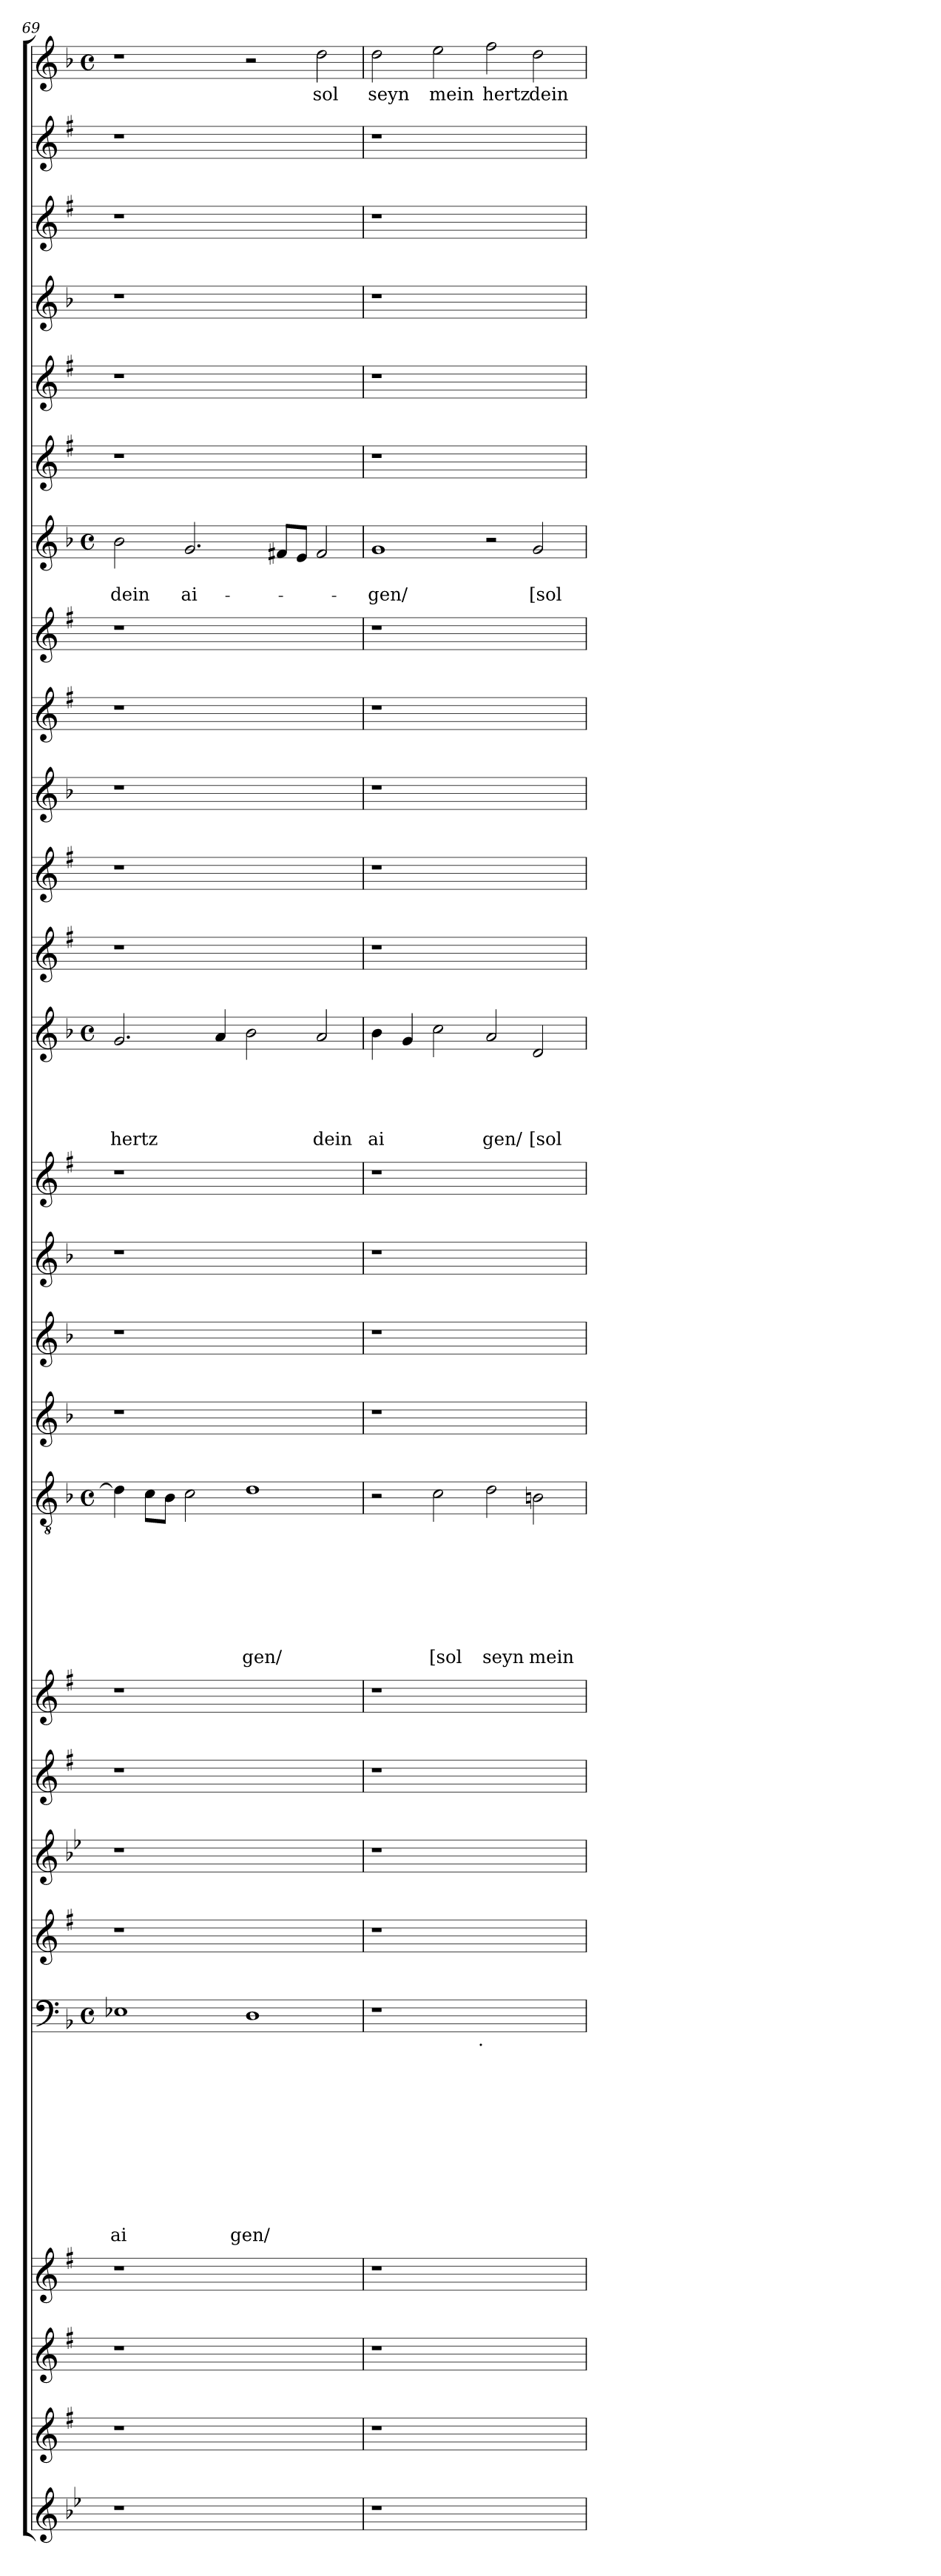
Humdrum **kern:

**kern	**kern	**kern	**kern	**kern	**text	**text	**text	**text	**text	**text	**text	**text	**text	**text	**text	**kern	**kern	**kern	**kern	**kern	**text	**text	**text	**text	**text	**text	**text	**text	**kern	**kern	**kern	**kern	**kern	**text	**text	**text	**text	**text	**kern	**kern	**kern	**kern	**kern	**kern	**text	**text	**kern	**kern	**kern	**kern	**kern	**kern	**text
*part27	*part26	*part25	*part24	*part23	*part23	*part23	*part23	*part23	*part23	*part23	*part23	*part23	*part23	*part23	*part23	*part22	*part21	*part20	*part19	*part18	*part18	*part18	*part18	*part18	*part18	*part18	*part18	*part18	*part17	*part16	*part15	*part14	*part13	*part13	*part13	*part13	*part13	*part13	*part12	*part11	*part10	*part9	*part8	*part7	*part7	*part7	*part6	*part5	*part4	*part3	*part2	*part1	*part1
*staff27	*staff26	*staff25	*staff24	*staff23	*staff23	*staff23	*staff23	*staff23	*staff23	*staff23	*staff23	*staff23	*staff23	*staff23	*staff23	*staff22	*staff21	*staff20	*staff19	*staff18	*staff18	*staff18	*staff18	*staff18	*staff18	*staff18	*staff18	*staff18	*staff17	*staff16	*staff15	*staff14	*staff13	*staff13	*staff13	*staff13	*staff13	*staff13	*staff12	*staff11	*staff10	*staff9	*staff8	*staff7	*staff7	*staff7	*staff6	*staff5	*staff4	*staff3	*staff2	*staff1	*staff1
!!LO:LB:g=z
*clefG2	*clefG2	*clefG2	*clefG2	*clefF4	*	*	*	*	*	*	*	*	*	*	*	*clefG2	*clefG2	*clefG2	*clefG2	*clefGv2	*	*	*	*	*	*	*	*	*clefG2	*clefG2	*clefG2	*clefG2	*clefG2	*	*	*	*	*	*clefG2	*clefG2	*clefG2	*clefG2	*clefG2	*clefG2	*	*	*clefG2	*clefG2	*clefG2	*clefG2	*clefG2	*clefG2	*
*	*ITrd1c2	*ITrd1c2	*ITrd1c2	*	*	*	*	*	*	*	*	*	*	*	*	*ITrd1c2	*	*ITrd1c2	*ITrd1c2	*	*	*	*	*	*	*	*	*	*ITrd-3c-5	*ITrd-3c-5	*ITrd-3c-5	*ITrd1c2	*	*	*	*	*	*	*ITrd1c2	*ITrd1c2	*ITrd-3c-5	*ITrd1c2	*ITrd1c2	*	*	*	*ITrd1c2	*ITrd1c2	*ITrd1c2	*ITrd1c2	*ITrd1c2	*ITrd-3c-5	*
*k[b-e-]	*k[b-]	*k[b-]	*k[b-]	*k[b-]	*	*	*	*	*	*	*	*	*	*	*	*k[b-]	*k[b-e-]	*k[b-]	*k[b-]	*k[b-]	*	*	*	*	*	*	*	*	*k[b-e-]	*k[b-e-]	*k[b-e-]	*k[b-]	*k[b-]	*	*	*	*	*	*k[b-]	*k[b-]	*k[b-e-]	*k[b-]	*k[b-]	*k[b-]	*	*	*k[b-]	*k[b-]	*k[b-e-a-]	*k[b-]	*k[b-]	*k[b-e-]	*
*B-:	*F:	*F:	*F:	*F:	*	*	*	*	*	*	*	*	*	*	*	*F:	*B-:	*F:	*F:	*F:	*	*	*	*	*	*	*	*	*B-:	*B-:	*B-:	*F:	*F:	*	*	*	*	*	*F:	*F:	*B-:	*F:	*F:	*F:	*	*	*F:	*F:	*E-:	*F:	*F:	*B-:	*
*	*	*	*	*M4/4	*	*	*	*	*	*	*	*	*	*	*	*	*	*	*	*M4/4	*	*	*	*	*	*	*	*	*	*	*	*	*M4/4	*	*	*	*	*	*	*	*	*	*	*M4/4	*	*	*	*	*	*	*	*M4/4	*
*	*	*	*	*met(c)	*	*	*	*	*	*	*	*	*	*	*	*	*	*	*	*met(c)	*	*	*	*	*	*	*	*	*	*	*	*	*met(c)	*	*	*	*	*	*	*	*	*	*	*met(c)	*	*	*	*	*	*	*	*met(c)	*
=69	=69	=69	=69	=69	=69	=69	=69	=69	=69	=69	=69	=69	=69	=69	=69	=69	=69	=69	=69	=69	=69	=69	=69	=69	=69	=69	=69	=69	=69	=69	=69	=69	=69	=69	=69	=69	=69	=69	=69	=69	=69	=69	=69	=69	=69	=69	=69	=69	=69	=69	=69	=69	=69
!	!	!	!	!	!	!	!	!	!	!	!	!	!	!	!LO:LY:b	!	!	!	!	!	!	!	!	!	!	!	!	!	!	!	!	!	!	!	!	!	!	!LO:LY:b	!	!	!	!	!	!	!	!LO:LY:b	!	!	!	!	!	!	!
1r	1r	1r	1r	1E-X	.	.	.	.	.	.	.	.	.	.	ai	1r	1r	1r	1r	4d\]	.	.	.	.	.	.	.	.	1r	1r	1r	1r	2.g/	.	.	.	.	hertz	1r	1r	1r	1r	1r	2b-\	.	dein	1r	1r	1r	1r	1r	1r	.
.	.	.	.	.	.	.	.	.	.	.	.	.	.	.	.	.	.	.	.	8c\L	.	.	.	.	.	.	.	.	.	.	.	.	.	.	.	.	.	.	.	.	.	.	.	.	.	.	.	.	.	.	.	.	.
.	.	.	.	.	.	.	.	.	.	.	.	.	.	.	.	.	.	.	.	8B-\J	.	.	.	.	.	.	.	.	.	.	.	.	.	.	.	.	.	.	.	.	.	.	.	.	.	.	.	.	.	.	.	.	.
!	!	!	!	!	!	!	!	!	!	!	!	!	!	!	!	!	!	!	!	!	!	!	!	!	!	!	!	!	!	!	!	!	!	!	!	!	!	!	!	!	!	!	!	!	!	!LO:LY:b	!	!	!	!	!	!	!
.	.	.	.	.	.	.	.	.	.	.	.	.	.	.	.	.	.	.	.	2c\	.	.	.	.	.	.	.	.	.	.	.	.	.	.	.	.	.	.	.	.	.	.	.	2.g/	.	ai-	.	.	.	.	.	.	.
.	.	.	.	.	.	.	.	.	.	.	.	.	.	.	.	.	.	.	.	.	.	.	.	.	.	.	.	.	.	.	.	.	4a/	.	.	.	.	.	.	.	.	.	.	.	.	.	.	.	.	.	.	.	.
!	!	!	!	!	!	!	!	!	!	!	!	!	!	!	!LO:LY:b	!	!	!	!	!	!	!	!	!	!	!	!	!LO:LY:b	!	!	!	!	!	!	!	!	!	!	!	!	!	!	!	!	!	!	!	!	!	!	!	!	!
1ryy	1ryy	1ryy	1ryy	1D	.	.	.	.	.	.	.	.	.	.	gen/	1ryy	1ryy	1ryy	1ryy	1d	.	.	.	.	.	.	.	gen/	1ryy	1ryy	1ryy	1ryy	2b-\	.	.	.	.	.	1ryy	1ryy	1ryy	1ryy	1ryy	.	.	.	1ryy	1ryy	1ryy	1ryy	1ryy	2r	.
.	.	.	.	.	.	.	.	.	.	.	.	.	.	.	.	.	.	.	.	.	.	.	.	.	.	.	.	.	.	.	.	.	.	.	.	.	.	.	.	.	.	.	.	8f#/L	.	.	.	.	.	.	.	.	.
.	.	.	.	.	.	.	.	.	.	.	.	.	.	.	.	.	.	.	.	.	.	.	.	.	.	.	.	.	.	.	.	.	.	.	.	.	.	.	.	.	.	.	.	8e/J	.	.	.	.	.	.	.	.	.
!	!	!	!	!	!	!	!	!	!	!	!	!	!	!	!	!	!	!	!	!	!	!	!	!	!	!	!	!	!	!	!	!	!	!	!	!	!	!LO:LY:b	!	!	!	!	!	!	!	!	!	!	!	!	!	!	!LO:LY:b
.	.	.	.	.	.	.	.	.	.	.	.	.	.	.	.	.	.	.	.	.	.	.	.	.	.	.	.	.	.	.	.	.	2a/	.	.	.	.	dein	.	.	.	.	.	2f#/	.	.	.	.	.	.	.	2gg\	sol
=70	=70	=70	=70	=70	=70	=70	=70	=70	=70	=70	=70	=70	=70	=70	=70	=70	=70	=70	=70	=70	=70	=70	=70	=70	=70	=70	=70	=70	=70	=70	=70	=70	=70	=70	=70	=70	=70	=70	=70	=70	=70	=70	=70	=70	=70	=70	=70	=70	=70	=70	=70	=70	=70
!	!	!	!	!	!	!	!	!	!	!	!	!	!	!	!	!	!	!	!	!	!	!	!	!	!	!	!	!	!	!	!	!	!	!	!	!	!	!LO:LY:b	!	!	!	!	!	!	!	!LO:LY:b	!	!	!	!	!	!	!LO:LY:b
*	*	*	*	*^	*	*	*	*	*	*	*	*	*	*	*	*	*	*	*	*	*	*	*	*	*	*	*	*	*	*	*	*	*	*	*	*	*	*	*	*	*	*	*	*	*	*	*	*	*	*	*	*	*
1r	1r	1r	1r	1r	2ryy	.	.	.	.	.	.	.	.	.	.	.	1r	1r	1r	1r	2r	.	.	.	.	.	.	.	.	1r	1r	1r	1r	4b-\	.	.	.	.	ai	1r	1r	1r	1r	1r	1g	.	-gen/	1r	1r	1r	1r	1r	2gg\	seyn
.	.	.	.	.	.	.	.	.	.	.	.	.	.	.	.	.	.	.	.	.	.	.	.	.	.	.	.	.	.	.	.	.	.	4g/	.	.	.	.	.	.	.	.	.	.	.	.	.	.	.	.	.	.	.	.
!	!	!	!	!	!	!	!	!	!	!	!	!	!	!	!	!	!	!	!	!	!	!	!	!	!	!	!	!	!LO:LY:b	!	!	!	!	!	!	!	!	!	!	!	!	!	!	!	!	!	!	!	!	!	!	!	!	!LO:LY:b
.	.	.	.	.	4...ryy	.	.	.	.	.	.	.	.	.	.	.	.	.	.	.	2c\	.	.	.	.	.	.	.	[sol	.	.	.	.	2cc\	.	.	.	.	.	.	.	.	.	.	.	.	.	.	.	.	.	.	2aa\	mein
!	!	!	!	!	!LO:TX:b:t=.	!	!	!	!	!	!	!	!	!	!	!	!	!	!	!	!	!	!	!	!	!	!	!	!	!	!	!	!	!	!	!	!	!	!	!	!	!	!	!	!	!	!	!	!	!	!	!	!	!
.	.	.	.	.	1ryy	.	.	.	.	.	.	.	.	.	.	.	.	.	.	.	.	.	.	.	.	.	.	.	.	.	.	.	.	.	.	.	.	.	.	.	.	.	.	.	.	.	.	.	.	.	.	.	.	.
!	!	!	!	!	!	!	!	!	!	!	!	!	!	!	!	!	!	!	!	!	!	!	!	!	!	!	!	!	!LO:LY:b	!	!	!	!	!	!	!	!	!	!LO:LY:b	!	!	!	!	!	!	!	!	!	!	!	!	!	!	!LO:LY:b
1ryy	1ryy	1ryy	1ryy	1ryy	.	.	.	.	.	.	.	.	.	.	.	.	1ryy	1ryy	1ryy	1ryy	2d\	.	.	.	.	.	.	.	seyn	1ryy	1ryy	1ryy	1ryy	2a/	.	.	.	.	gen/	1ryy	1ryy	1ryy	1ryy	1ryy	2r	.	.	1ryy	1ryy	1ryy	1ryy	1ryy	2bb-\	hertz
!	!	!	!	!	!	!	!	!	!	!	!	!	!	!	!	!	!	!	!	!	!	!	!	!	!	!	!	!	!LO:LY:b	!	!	!	!	!	!	!	!	!	!LO:LY:b	!	!	!	!	!	!	!	!LO:LY:b	!	!	!	!	!	!	!LO:LY:b
.	.	.	.	.	.	.	.	.	.	.	.	.	.	.	.	.	.	.	.	.	2Bn\	.	.	.	.	.	.	.	mein	.	.	.	.	2d/	.	.	.	.	[sol	.	.	.	.	.	2g/	.	[sol	.	.	.	.	.	2gg\	dein
.	.	.	.	.	32ryy	.	.	.	.	.	.	.	.	.	.	.	.	.	.	.	.	.	.	.	.	.	.	.	.	.	.	.	.	.	.	.	.	.	.	.	.	.	.	.	.	.	.	.	.	.	.	.	.	.
*	*	*	*	*v	*v	*	*	*	*	*	*	*	*	*	*	*	*	*	*	*	*	*	*	*	*	*	*	*	*	*	*	*	*	*	*	*	*	*	*	*	*	*	*	*	*	*	*	*	*	*	*	*	*	*
=	=	=	=	=	=	=	=	=	=	=	=	=	=	=	=	=	=	=	=	=	=	=	=	=	=	=	=	=	=	=	=	=	=	=	=	=	=	=	=	=	=	=	=	=	=	=	=	=	=	=	=	=	=
*-	*-	*-	*-	*-	*-	*-	*-	*-	*-	*-	*-	*-	*-	*-	*-	*-	*-	*-	*-	*-	*-	*-	*-	*-	*-	*-	*-	*-	*-	*-	*-	*-	*-	*-	*-	*-	*-	*-	*-	*-	*-	*-	*-	*-	*-	*-	*-	*-	*-	*-	*-	*-	*-
